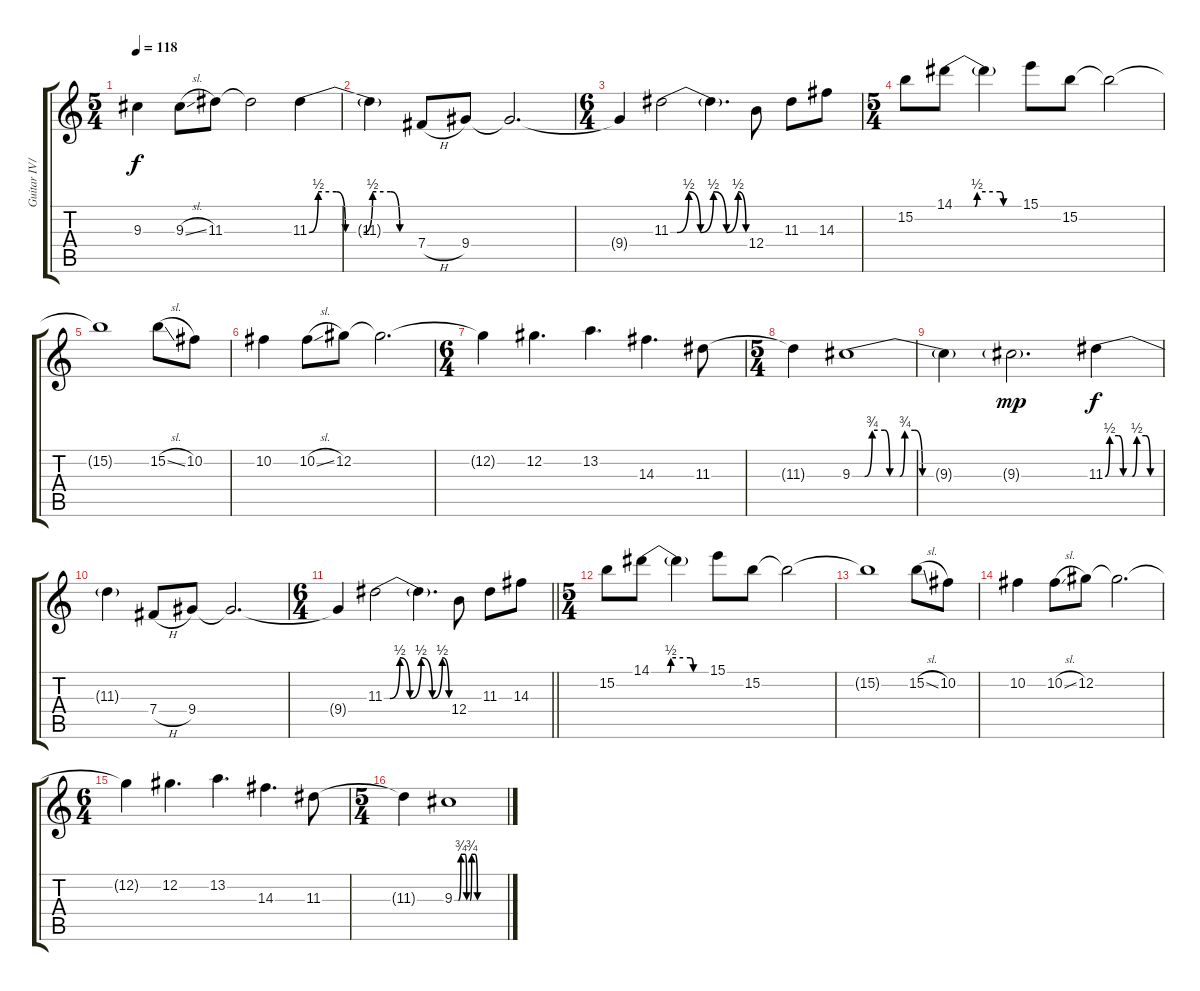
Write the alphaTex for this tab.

\track ("Guitar IV/Guitar III Delay 1" "Guitar IV/") {instrument distortionguitar}
\staff {score tabs}
\tuning (Db4 Ab3 E3 B2 Gb2 Db2) {hide}
\ts (5 4)
\tempo 118
\clef g2
\ks c
9.3{t}.4{dy f} 9.3{sl}.8 11.3.8 11.3{t}.2 11.3{be (custom 0 0 5 2 15 2 20 0 30 0 35 2 45 2 50 0 60 0)}.4 |
11.3{t}.4 7.4{h}.8 9.4.8 9.4{t}.2{d} |
\ts (6 4)
9.4{t}.4 11.3{be (custom 0 0 5 0 14 2 23 0 33 2 43 0 52 2 58 0 60 0)}.2 11.3{t}.4{d} 12.4.8 11.3.8 14.3.8 |
\ts (5 4)
15.2.8 14.1{be (custom 0 0 18 0 20 2 40 2 43 0 60 0)}.8 14.1{t}.4 15.1.8 15.2.8 15.2{t}.2{volume 4} |
15.2{t}.1 15.2{sl}.8{volume 7} 10.2.8 |
10.2.4 10.2{sl}.8 12.2.8 12.2{t}.2{d} |
\ts (6 4)
12.2{t}.4 12.2.4{d} 13.2.4{d} 14.3.4{d} 11.3.8 |
\ts (5 4)
11.3{t}.4 9.3{be (custom 0 0 5 0 8 3 13 3 15 0 19 0 21 3 25 3 28 0 60 0)}.1 |
9.3{t}.4 9.3{g}.2{d dy mp} 11.3{be (custom 0 0 5 2 15 2 20 0 30 0 35 2 45 2 50 0 60 0)}.4{dy f} |
11.3{t}.4 7.4{h}.8 9.4.8 9.4{t}.2{d} |
\ts (6 4)
\barLineRight lightlight
9.4{t}.4 11.3{be (custom 0 0 5 0 14 2 23 0 33 2 43 0 52 2 58 0 60 0)}.2 11.3{t}.4{d} 12.4.8 11.3.8 14.3.8 |
\ts (5 4)
15.2.8 14.1{be (custom 0 0 18 0 20 2 40 2 43 0 60 0)}.8 14.1{t}.4 15.1.8 15.2.8 15.2{t}.2{volume 4} |
15.2{t}.1 15.2{sl}.8{volume 7} 10.2.8 |
10.2.4 10.2{sl}.8 12.2.8 12.2{t}.2{d} |
\ts (6 4)
12.2{t}.4 12.2.4{d} 13.2.4{d} 14.3.4{d} 11.3.8 |
\ts (5 4)
11.3{t}.4 9.3{be (custom 0 0 5 0 8 3 13 3 15 0 19 0 21 3 25 3 28 0 60 0)}.1
